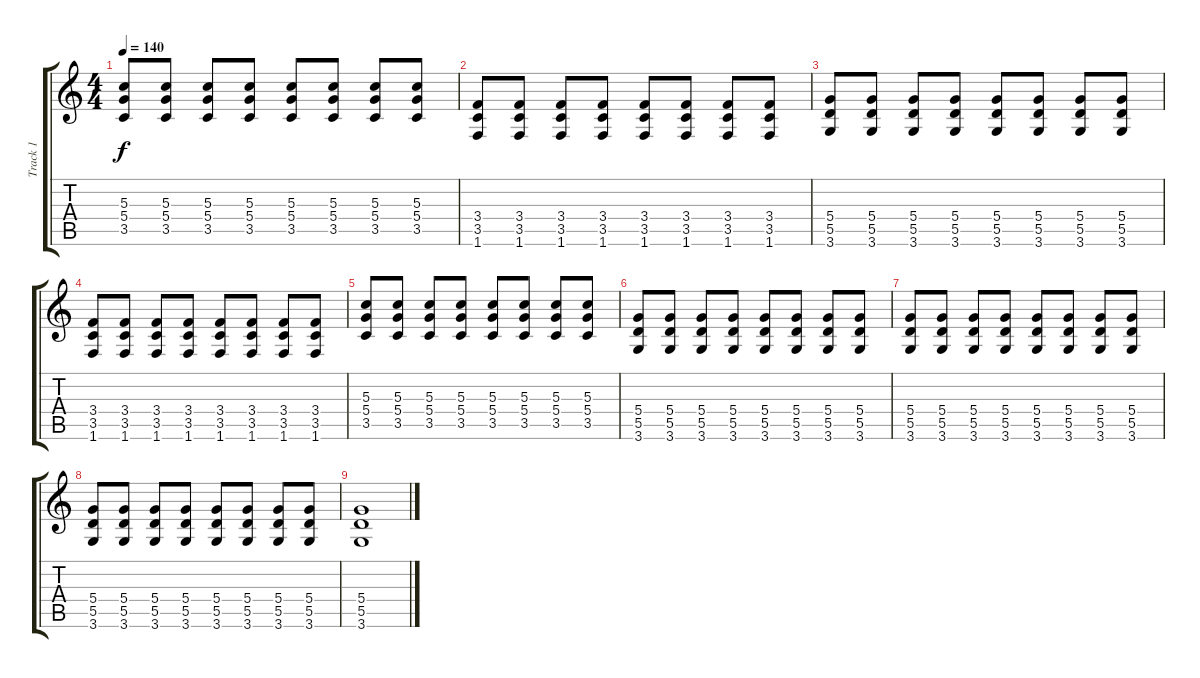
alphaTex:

\track ("Track 1" "Track 1") {instrument distortionguitar}
\staff {score tabs}
\tuning (E4 B3 G3 D3 A2 E2) {hide}
\ts (4 4)
\tempo 140
\clef g2
\ks c
(5.3 5.4 3.5).8{dy f} (5.3 5.4 3.5).8 (5.3 5.4 3.5).8 (5.3 5.4 3.5).8 (5.3 5.4 3.5).8 (5.3 5.4 3.5).8 (5.3 5.4 3.5).8 (5.3 5.4 3.5).8 |
(3.4 3.5 1.6).8 (3.4 3.5 1.6).8 (3.4 3.5 1.6).8 (3.4 3.5 1.6).8 (3.4 3.5 1.6).8 (3.4 3.5 1.6).8 (3.4 3.5 1.6).8 (3.4 3.5 1.6).8 |
(5.4 5.5 3.6).8 (5.4 5.5 3.6).8 (5.4 5.5 3.6).8 (5.4 5.5 3.6).8 (5.4 5.5 3.6).8 (5.4 5.5 3.6).8 (5.4 5.5 3.6).8 (5.4 5.5 3.6).8 |
(3.4 3.5 1.6).8 (3.4 3.5 1.6).8 (3.4 3.5 1.6).8 (3.4 3.5 1.6).8 (3.4 3.5 1.6).8 (3.4 3.5 1.6).8 (3.4 3.5 1.6).8 (3.4 3.5 1.6).8 |
(5.3 5.4 3.5).8 (5.3 5.4 3.5).8 (5.3 5.4 3.5).8 (5.3 5.4 3.5).8 (5.3 5.4 3.5).8 (5.3 5.4 3.5).8 (5.3 5.4 3.5).8 (5.3 5.4 3.5).8 |
(5.4 5.5 3.6).8 (5.4 5.5 3.6).8 (5.4 5.5 3.6).8 (5.4 5.5 3.6).8 (5.4 5.5 3.6).8 (5.4 5.5 3.6).8 (5.4 5.5 3.6).8 (5.4 5.5 3.6).8 |
(5.4 5.5 3.6).8 (5.4 5.5 3.6).8 (5.4 5.5 3.6).8 (5.4 5.5 3.6).8 (5.4 5.5 3.6).8 (5.4 5.5 3.6).8 (5.4 5.5 3.6).8 (5.4 5.5 3.6).8 |
(5.4 5.5 3.6).8 (5.4 5.5 3.6).8 (5.4 5.5 3.6).8 (5.4 5.5 3.6).8 (5.4 5.5 3.6).8 (5.4 5.5 3.6).8 (5.4 5.5 3.6).8 (5.4 5.5 3.6).8 |
(5.4 5.5 3.6).1
